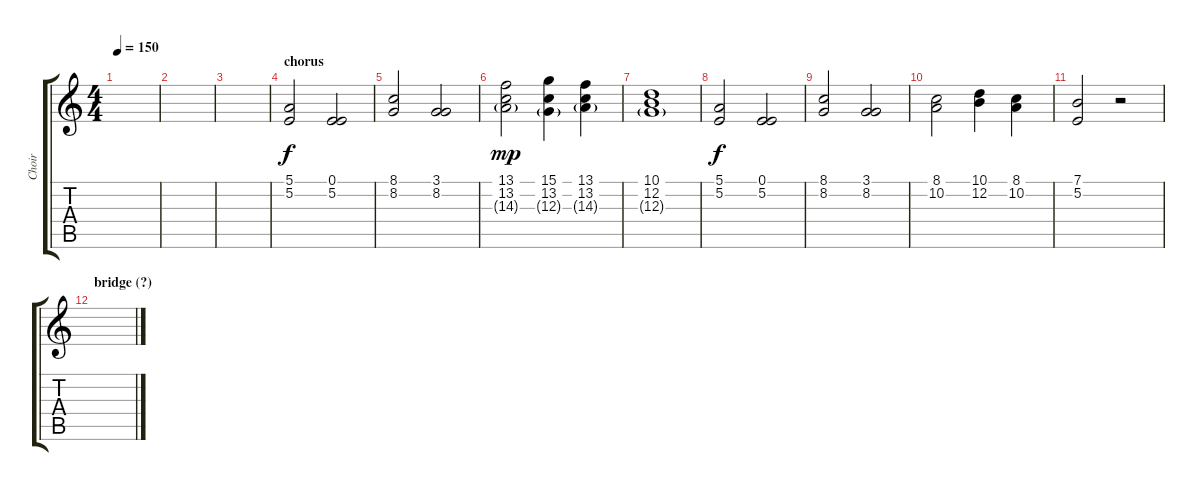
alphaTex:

\track ("Choir" "Choir") {instrument lead6voice}
\staff {score tabs}
\tuning (E4 B3 G3 D3 A2 E2) {hide}
\ts (4 4)
\tempo 150
\clef g2
\ks c
|
|
|
\section ("" "chorus")
(5.1 5.2).2 (0.1 5.2).2 |
(8.1 8.2).2 (3.1 8.2).2 |
(13.1 13.2 14.3{g}).2{dy mp} (15.1 13.2 12.3{g}).4 (13.1 13.2 14.3{g}).4 |
(10.1 12.2 12.3{g}).1 |
(5.1 5.2).2{dy f} (0.1 5.2).2 |
(8.1 8.2).2 (3.1 8.2).2 |
(8.1 10.2).2 (10.1 12.2).4 (8.1 10.2).4 |
(7.1 5.2).2 r.2 |
\section ("" "bridge (?)")
